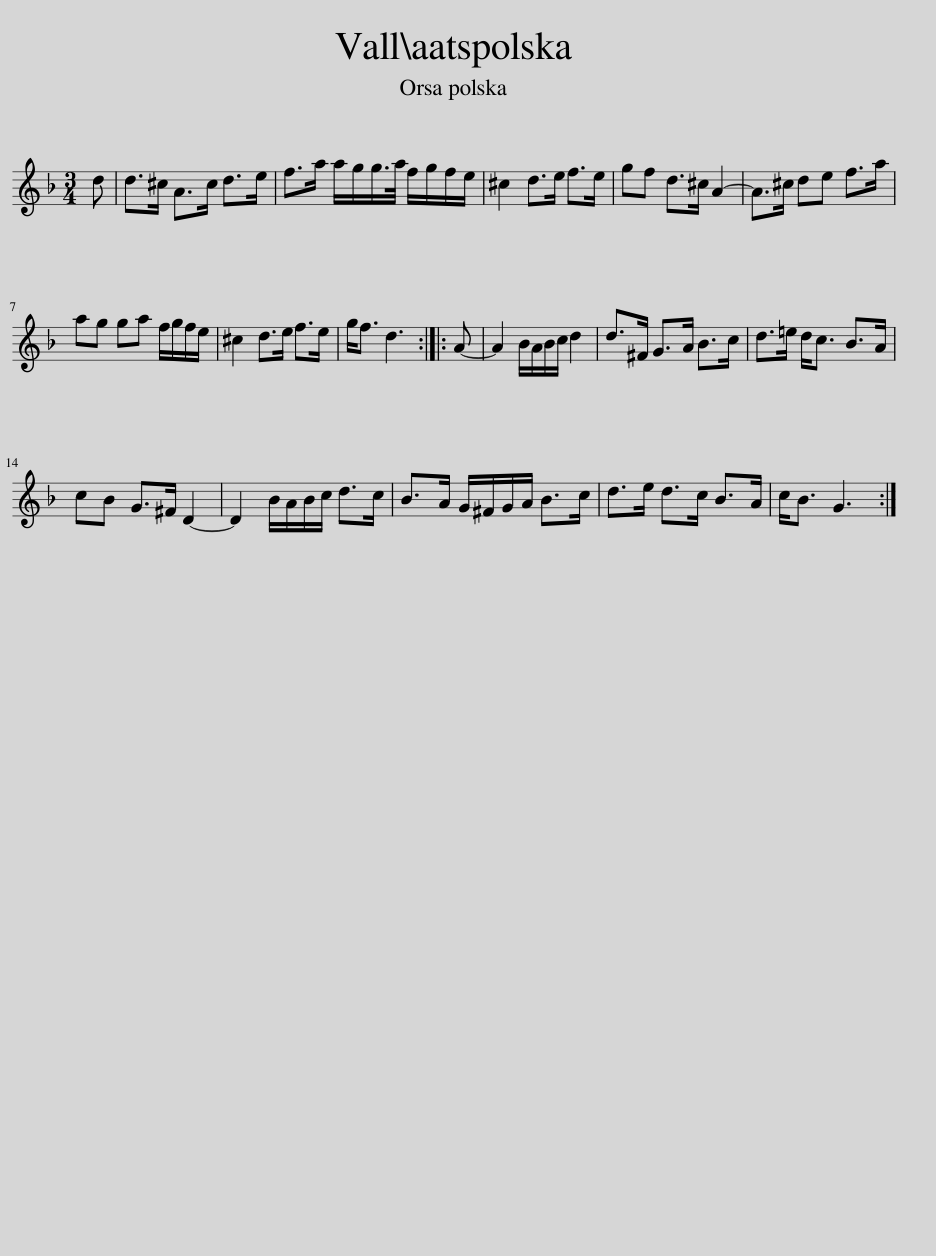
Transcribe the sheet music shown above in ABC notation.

X:1
L:1/8
M:3/4
I:linebreak $
K:Dmin
V:1 treble
V:1
 d | d>^c A>c d>e | f>a a/g/g/>a/ f/g/f/e/ | ^c2 d>e f>e | gf d>^c A2- | %5
 A>^c de f>a |$ ag ga f/g/f/e/ | ^c2 d>e f>e | g<f d3 :: A- | %10
 A2 B/A/B/c/ d2 | d>^F G>A B>c | d>=e d<c B>A |$ cB G>^F D2- | D2 B/A/B/c/ d>c | %15
 B>A G/^F/G/A/ B>c | d>e d>c B>A | c<B G3 :| %18
